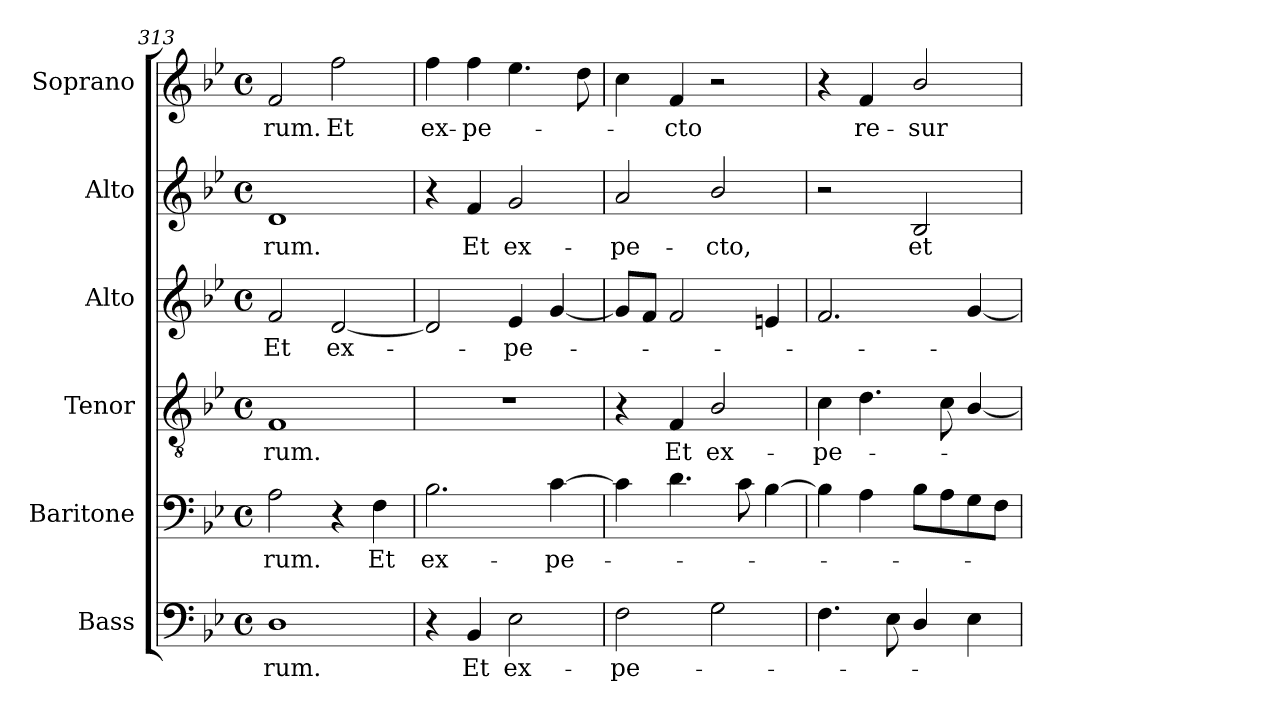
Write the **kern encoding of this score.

**kern	**text	**kern	**text	**kern	**text	**kern	**text	**kern	**text	**kern	**text
*part6	*part6	*part5	*part5	*part4	*part4	*part3	*part3	*part2	*part2	*part1	*part1
*staff6	*staff6	*staff5	*staff5	*staff4	*staff4	*staff3	*staff3	*staff2	*staff2	*staff1	*staff1
*I"Bass	*	*I"Baritone	*	*I"Tenor	*	*I"Alto	*	*I"Alto	*	*I"Soprano	*
*I'B.	*	*I'Bar.	*	*I'T.	*	*I'A.	*	*I'A.	*	*I'S.	*
*clefF4	*	*clefF4	*	*clefGv2	*	*clefG2	*	*clefG2	*	*clefG2	*
*	*	*	*	*ITrd7c12	*	*	*	*	*	*	*
*k[b-e-]	*	*k[b-e-]	*	*k[b-e-]	*	*k[b-e-]	*	*k[b-e-]	*	*k[b-e-]	*
*B-:	*	*B-:	*	*B-:	*	*B-:	*	*B-:	*	*B-:	*
*M4/4	*	*M4/4	*	*M4/4	*	*M4/4	*	*M4/4	*	*M4/4	*
*met(c)	*	*met(c)	*	*met(c)	*	*met(c)	*	*met(c)	*	*met(c)	*
=313	=313	=313	=313	=313	=313	=313	=313	=313	=313	=313	=313
!	!LO:LY:b:color=#000000	!	!	!	!	!	!	!	!	!	!
!	!	!	!LO:LY:b:color=#000000	!	!	!	!	!	!	!	!
!	!	!	!	!	!LO:LY:b:color=#000000	!	!	!	!	!	!
!	!	!	!	!	!	!	!LO:LY:b:color=#000000	!	!	!	!
!	!	!	!	!	!	!	!	!	!LO:LY:b:color=#000000	!	!
!	!	!	!	!	!	!	!	!	!	!	!LO:LY:b:color=#000000
1Di	-rum.	2Ai\	-rum.	1FFi	-rum.	2fi/	Et	1di	-rum.	2fi/	-rum.
!	!	!	!	!	!	!	!LO:LY:b:color=#000000	!	!	!	!
!	!	!	!	!	!	!	!	!	!	!	!LO:LY:b:color=#000000
.	.	4r	.	.	.	[2di/	ex-	.	.	2ffi\	Et
!	!	!	!LO:LY:b:color=#000000	!	!	!	!	!	!	!	!
.	.	4Fi\	Et	.	.	.	.	.	.	.	.
=314	=314	=314	=314	=314	=314	=314	=314	=314	=314	=314	=314
!	!	!	!LO:LY:b:color=#000000	!	!	!	!	!	!	!	!
!	!	!	!	!	!	!	!	!	!	!	!LO:LY:b:color=#000000
4r	.	2.B-i\	ex-	1r	.	2di/]	.	4r	.	4ffi\	ex-
!	!LO:LY:b:color=#000000	!	!	!	!	!	!	!	!	!	!
!	!	!	!	!	!	!	!	!	!LO:LY:b:color=#000000	!	!
!	!	!	!	!	!	!	!	!	!	!	!LO:LY:b:color=#000000
4BB-i/	Et	.	.	.	.	.	.	4fi/	Et	4ffi\	-pe-
!	!LO:LY:b:color=#000000	!	!	!	!	!	!	!	!	!	!
!	!	!	!	!	!	!	!LO:LY:b:color=#000000	!	!	!	!
!	!	!	!	!	!	!	!	!	!LO:LY:b:color=#000000	!	!
2E-i\	ex-	.	.	.	.	4e-i/	-pe-	2gi/	ex-	4.ee-i\	.
!	!	!	!LO:LY:b:color=#000000	!	!	!	!	!	!	!	!
.	.	[4ci\	-pe-	.	.	[4gi/	.	.	.	.	.
.	.	.	.	.	.	.	.	.	.	8ddi\	.
=315	=315	=315	=315	=315	=315	=315	=315	=315	=315	=315	=315
!	!LO:LY:b:color=#000000	!	!	!	!	!	!	!	!	!	!
!	!	!	!	!	!	!	!	!	!LO:LY:b:color=#000000	!	!
2Fi\	-pe-	4ci\]	.	4r	.	8gi/L]	.	2ai/	-pe-	4cci\	.
.	.	.	.	.	.	8fi/J	.	.	.	.	.
!	!	!	!	!	!LO:LY:b:color=#000000	!	!	!	!	!	!
!	!	!	!	!	!	!	!	!	!	!	!LO:LY:b:color=#000000
.	.	4.di\	.	4FFi/	Et	2fi/	.	.	.	4fi/	-cto
!	!	!	!	!	!LO:LY:b:color=#000000	!	!	!	!	!	!
!	!	!	!	!	!	!	!	!	!LO:LY:b:color=#000000	!	!
2Gi\	.	.	.	2BB-i/	ex-	.	.	2b-i/	-cto,	2r	.
.	.	8ci\	.	.	.	.	.	.	.	.	.
.	.	[4B-i\	.	.	.	4ei/	.	.	.	.	.
=316	=316	=316	=316	=316	=316	=316	=316	=316	=316	=316	=316
!	!	!	!	!	!LO:LY:b:color=#000000	!	!	!	!	!	!
4.Fi\	.	4B-i\]	.	4Ci\	-pe-	2.fi/	.	2r	.	4r	.
!	!	!	!	!	!	!	!	!	!	!	!LO:LY:b:color=#000000
.	.	4Ai\	.	4.Di\	.	.	.	.	.	4fi/	re-
8E-i\	.	.	.	.	.	.	.	.	.	.	.
!	!	!	!	!	!	!	!	!	!LO:LY:b:color=#000000	!	!
!	!	!	!	!	!	!	!	!	!	!	!LO:LY:b:color=#000000
4Di/	.	8B-i\L	.	.	.	.	.	2B-i/	et	2b-i/	-sur-
.	.	8Ai\	.	8Ci\	.	.	.	.	.	.	.
4E-i\	.	8Gi\	.	[4BB-i/	.	[4gi/	.	.	.	.	.
.	.	8Fi\J	.	.	.	.	.	.	.	.	.
=	=	=	=	=	=	=	=	=	=	=	=
*-	*-	*-	*-	*-	*-	*-	*-	*-	*-	*-	*-
